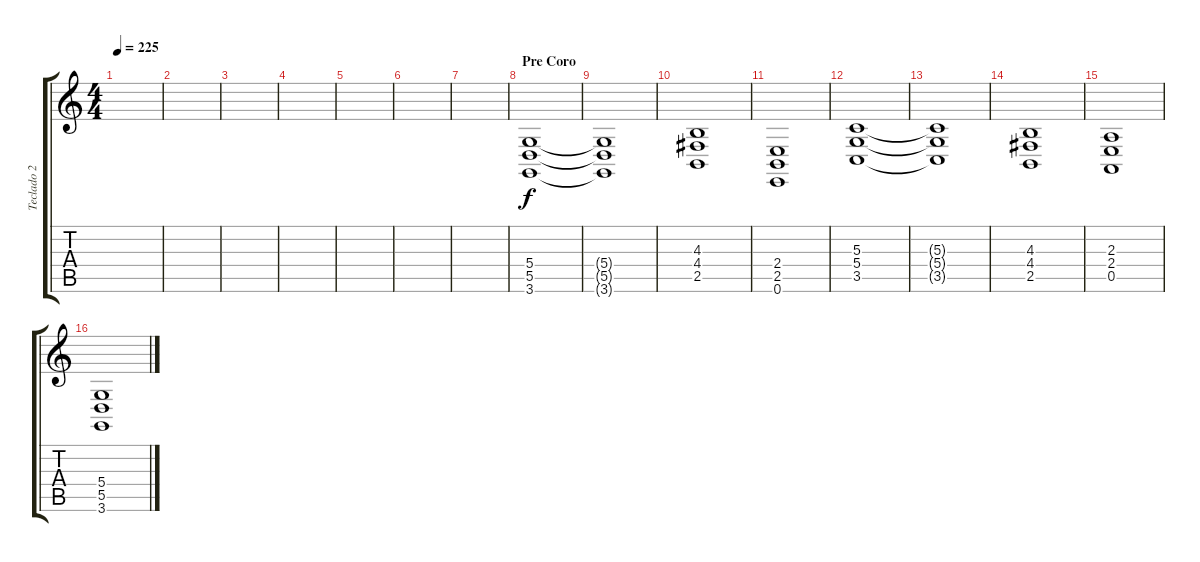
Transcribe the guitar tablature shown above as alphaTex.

\track ("Teclado 2" "Teclado 2") {instrument stringensemble1}
\staff {score tabs}
\tuning (E4 B3 G3 D3 A2 E2) {hide}
\ts (4 4)
\tempo 225
\clef g2
\ks c
|
|
|
|
|
|
|
\section ("" "Pre Coro")
(5.4 5.5 3.6).1{dy f volume 11 instrument stringensemble1} |
(5.4{t} 5.5{t} 3.6{t}).1 |
(4.3 4.4 2.5).1 |
(2.4 2.5 0.6).1 |
(5.3 5.4 3.5).1 |
(5.3{t} 5.4{t} 3.5{t}).1 |
(4.3 4.4 2.5).1 |
(2.3 2.4 0.5).1 |
(5.4 5.5 3.6).1
